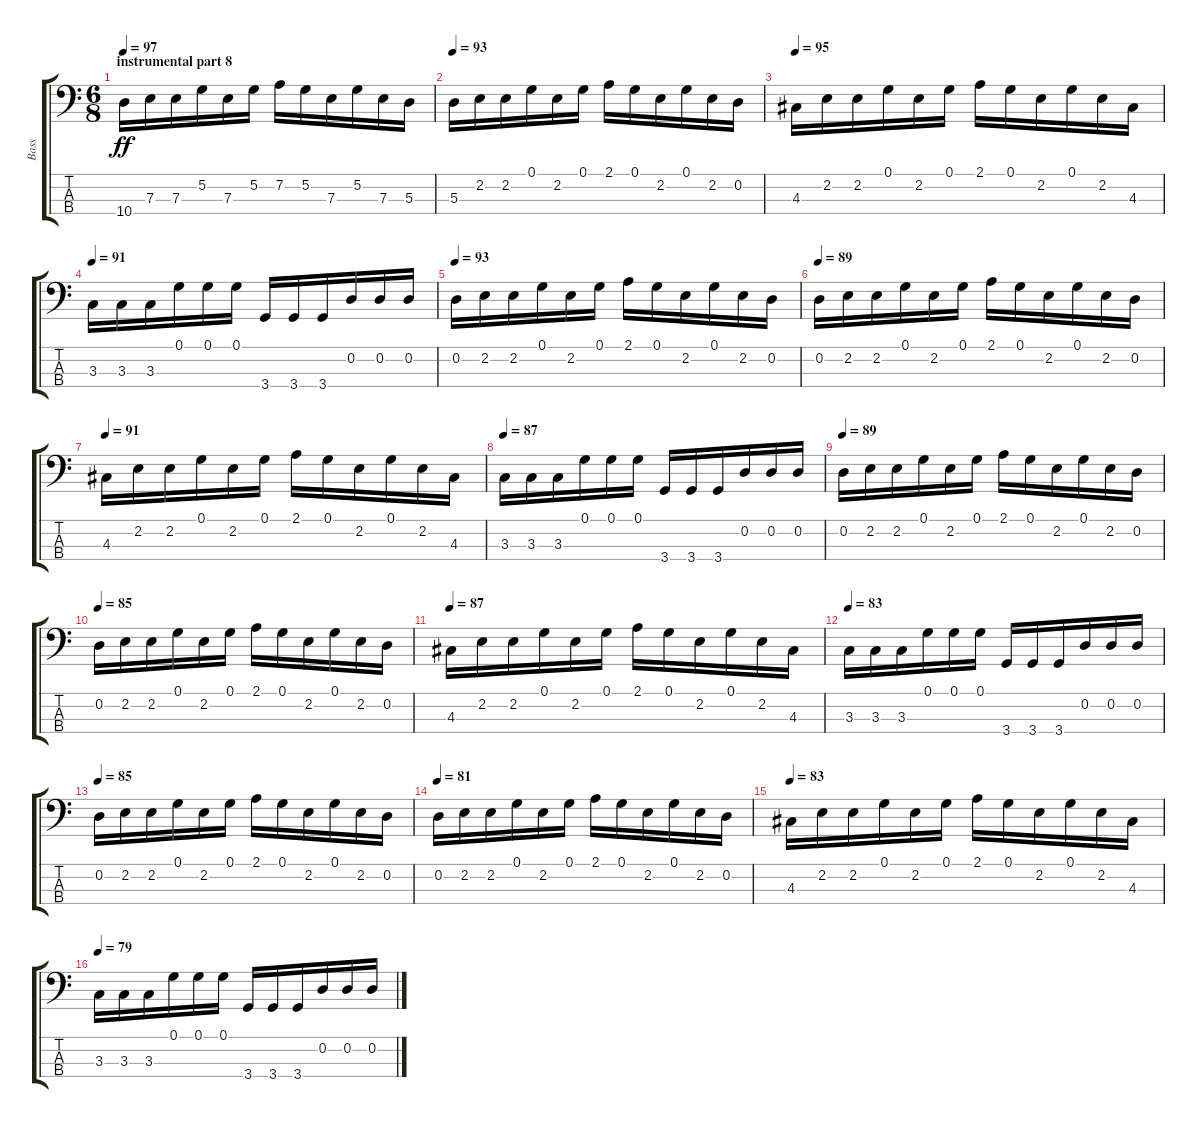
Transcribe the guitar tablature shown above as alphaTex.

\track ("Bass" "Bass") {instrument electricbassfinger}
\staff {score tabs}
\tuning (G2 D2 A1 E1) {hide}
\ts (6 8)
\section ("" "instrumental part 8")
\tempo 95
\tempo 97
\clef f4
\ks c
10.4.16{dy ff} 7.3.16 7.3.16 5.2.16 7.3.16 5.2.16 7.2.16 5.2.16 7.3.16 5.2.16 7.3.16 5.3.16 |
\tempo 93
5.3.16 2.2.16 2.2.16 0.1.16 2.2.16 0.1.16 2.1.16 0.1.16 2.2.16 0.1.16 2.2.16 0.2.16 |
\tempo 95
4.3.16 2.2.16 2.2.16 0.1.16 2.2.16 0.1.16 2.1.16 0.1.16 2.2.16 0.1.16 2.2.16 4.3.16 |
\tempo 91
3.3.16 3.3.16 3.3.16 0.1.16 0.1.16 0.1.16 3.4.16 3.4.16 3.4.16 0.2.16 0.2.16 0.2.16 |
\tempo 93
0.2.16 2.2.16 2.2.16 0.1.16 2.2.16 0.1.16 2.1.16 0.1.16 2.2.16 0.1.16 2.2.16 0.2.16 |
\tempo 89
0.2.16 2.2.16 2.2.16 0.1.16 2.2.16 0.1.16 2.1.16 0.1.16 2.2.16 0.1.16 2.2.16 0.2.16 |
\tempo 91
4.3.16 2.2.16 2.2.16 0.1.16 2.2.16 0.1.16 2.1.16 0.1.16 2.2.16 0.1.16 2.2.16 4.3.16 |
\tempo 87
3.3.16 3.3.16 3.3.16 0.1.16 0.1.16 0.1.16 3.4.16 3.4.16 3.4.16 0.2.16 0.2.16 0.2.16 |
\tempo 89
0.2.16 2.2.16 2.2.16 0.1.16 2.2.16 0.1.16 2.1.16 0.1.16 2.2.16 0.1.16 2.2.16 0.2.16 |
\tempo 85
0.2.16 2.2.16 2.2.16 0.1.16 2.2.16 0.1.16 2.1.16 0.1.16 2.2.16 0.1.16 2.2.16 0.2.16 |
\tempo 87
4.3.16 2.2.16 2.2.16 0.1.16 2.2.16 0.1.16 2.1.16 0.1.16 2.2.16 0.1.16 2.2.16 4.3.16 |
\tempo 83
3.3.16 3.3.16 3.3.16 0.1.16 0.1.16 0.1.16 3.4.16 3.4.16 3.4.16 0.2.16 0.2.16 0.2.16 |
\tempo 85
0.2.16 2.2.16 2.2.16 0.1.16 2.2.16 0.1.16 2.1.16 0.1.16 2.2.16 0.1.16 2.2.16 0.2.16 |
\tempo 81
0.2.16 2.2.16 2.2.16 0.1.16 2.2.16 0.1.16 2.1.16 0.1.16 2.2.16 0.1.16 2.2.16 0.2.16 |
\tempo 83
4.3.16 2.2.16 2.2.16 0.1.16 2.2.16 0.1.16 2.1.16 0.1.16 2.2.16 0.1.16 2.2.16 4.3.16 |
\tempo 79
3.3.16 3.3.16 3.3.16 0.1.16 0.1.16 0.1.16 3.4.16 3.4.16 3.4.16 0.2.16 0.2.16 0.2.16
